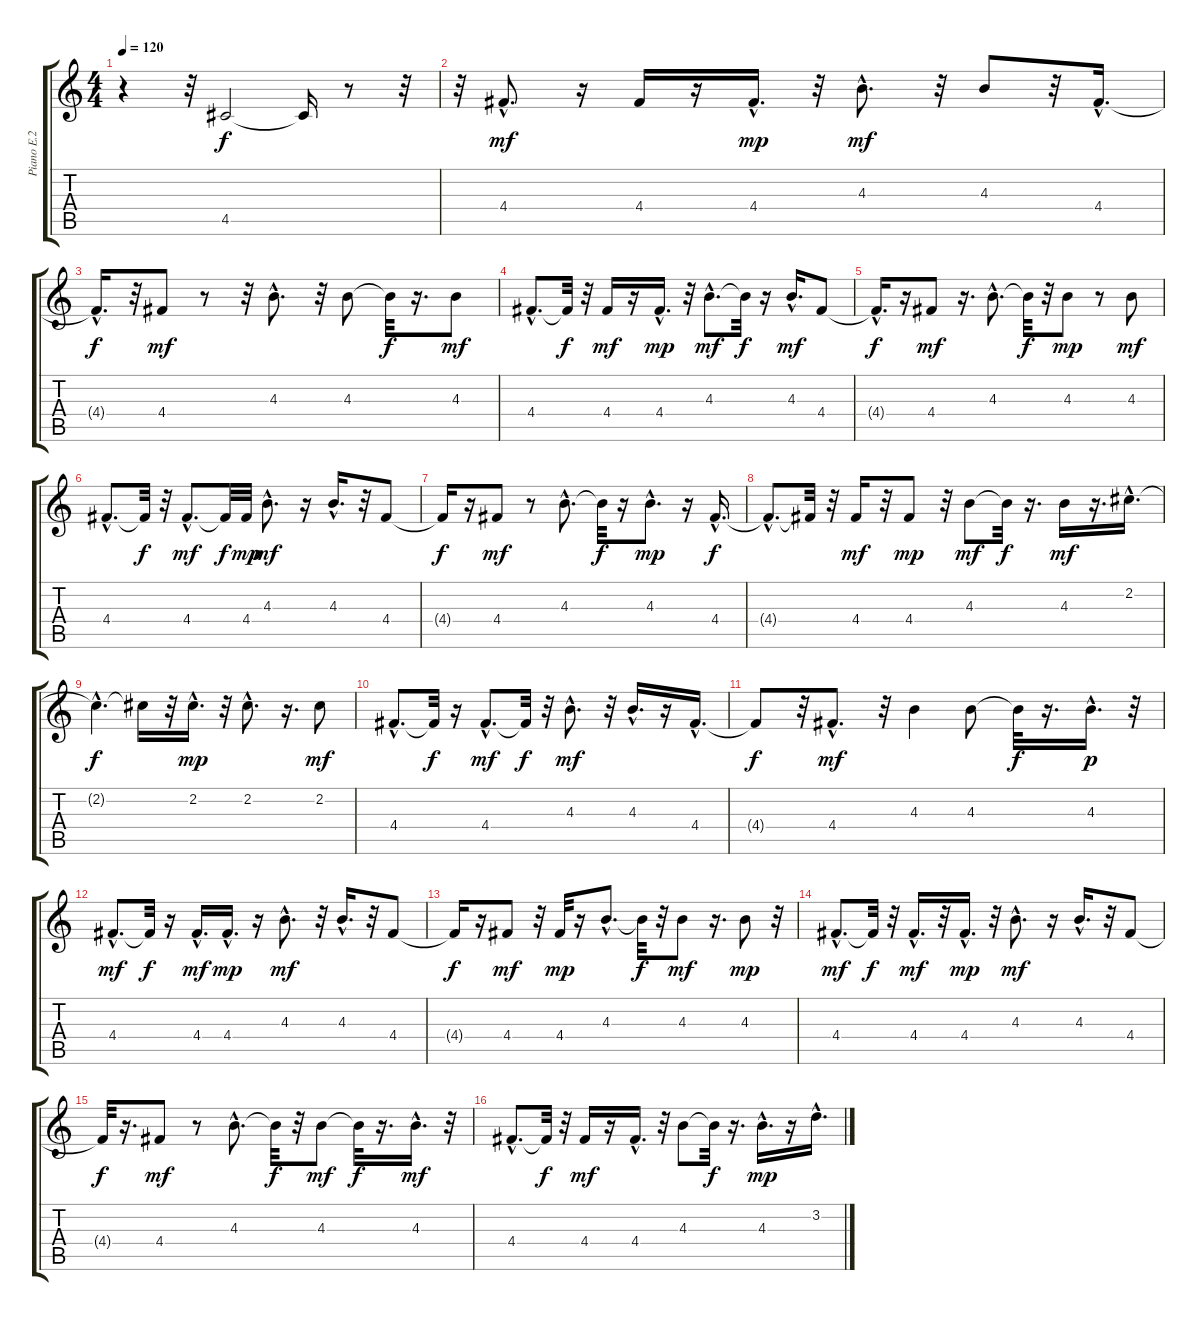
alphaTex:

\track ("Piano E.2 izq" "Piano E.2 ") {instrument acousticguitarnylon}
\staff {score tabs}
\tuning (E4 B3 G3 D3 A2 E2) {hide}
\ts (4 4)
\tempo 120
\clef g2
\ks c
r.4{dy mp} r.32 4.5.2{dy f} 4.5{t}.16 r.8 r.32 |
r.32 4.4{hac}.8{d dy mf} r.16 4.4.16 r.16 4.4{hac}.16{d dy mp} r.32 4.3{hac}.8{d dy mf} r.32 4.3.8 r.32 4.4{hac}.16{d} |
4.4{hac t}.16{d dy f} r.32 4.4.8{dy mf} r.8 r.32 4.3{hac}.8{d} r.32 4.3.8 4.3{t}.32{dy f} r.16{d} 4.3.8{dy mf} |
4.4{hac}.8{d} 4.4{t}.32{dy f} r.32 4.4.16{dy mf} r.16 4.4{hac}.16{d dy mp} r.32 4.3{hac}.8{d dy mf} 4.3{t}.32{dy f} r.16 4.3{hac}.16{d dy mf} 4.4.8 |
4.4{hac t}.16{d dy f} r.16 4.4.8{dy mf} r.16{d} 4.3{hac}.8{d} 4.3{t}.32{dy f} r.32 4.3.8{dy mp} r.8 4.3.8{dy mf} |
4.4{hac}.8{d} 4.4{t}.32{dy f} r.32 4.4{hac}.8{d dy mf} 4.4{t}.32{dy f} 4.4.32{dy mp} 4.3{hac}.8{d dy mf} r.16 4.3{hac}.16{d} r.32 4.4.8 |
4.4{t}.16{dy f} r.16 4.4.8{dy mf} r.8 4.3{hac}.8{d} 4.3{t}.32{dy f} r.16 4.3{hac}.8{d dy mp} r.16 4.4{hac}.16{d dy f} |
4.4{hac t}.8{d} 4.4{t}.32 r.32 4.4.16{dy mf} r.32 4.4.8{dy mp} r.32 4.3.8{dy mf} 4.3{t}.32{dy f} r.16{d} 4.3.16{dy mf} r.16{d} 2.2{hac}.16{d} |
2.2{hac t}.4{d dy f} 2.2{t}.16 r.32 2.2{hac}.16{d dy mp} r.32 2.2{hac}.8{d} r.16{d} 2.2.8{dy mf} |
4.4{hac}.8{d} 4.4{t}.32{dy f} r.16 4.4{hac}.8{d dy mf} 4.4{t}.32{dy f} r.32 4.3{hac}.8{d dy mf} r.32 4.3{hac}.16{d} r.16 4.4{hac}.16{d} |
4.4{t}.8{dy f} r.32 4.4{hac}.8{d dy mf} r.32 4.3.4 4.3.8 4.3{t}.32{dy f} r.16{d} 4.3{hac}.16{d dy p} r.32 |
4.4{hac}.8{d dy mf} 4.4{t}.32{dy f} r.16 4.4{hac}.16{d dy mf} 4.4{hac}.16{d dy mp} r.16 4.3{hac}.8{d dy mf} r.32 4.3{hac}.16{d} r.32 4.4.8 |
4.4{t}.16{dy f} r.16 4.4.8{dy mf} r.32 4.4.32{dy mp} r.16 4.3{hac}.8{d} 4.3{t}.32{dy f} r.32 4.3.8{dy mf} r.16{d} 4.3.8{dy mp} r.32 |
4.4{hac}.8{d dy mf} 4.4{t}.32{dy f} r.32 4.4{hac}.16{d dy mf} r.32 4.4{hac}.16{d dy mp} r.32 4.3{hac}.8{d dy mf} r.16 4.3{hac}.16{d} r.32 4.4.8 |
4.4{t}.32{dy f} r.16{d} 4.4.8{dy mf} r.8 4.3{hac}.8{d} 4.3{t}.32{dy f} r.32 4.3.8{dy mf} 4.3{t}.32{dy f} r.16{d} 4.3{hac}.16{d dy mf} r.32 |
4.4{hac}.8{d} 4.4{t}.32{dy f} r.32 4.4.16{dy mf} r.16 4.4{hac}.16{d} r.32 4.3.8 4.3{t}.32{dy f} r.16{d} 4.3{hac}.16{d dy mp} r.16 3.2{hac}.16{d}
